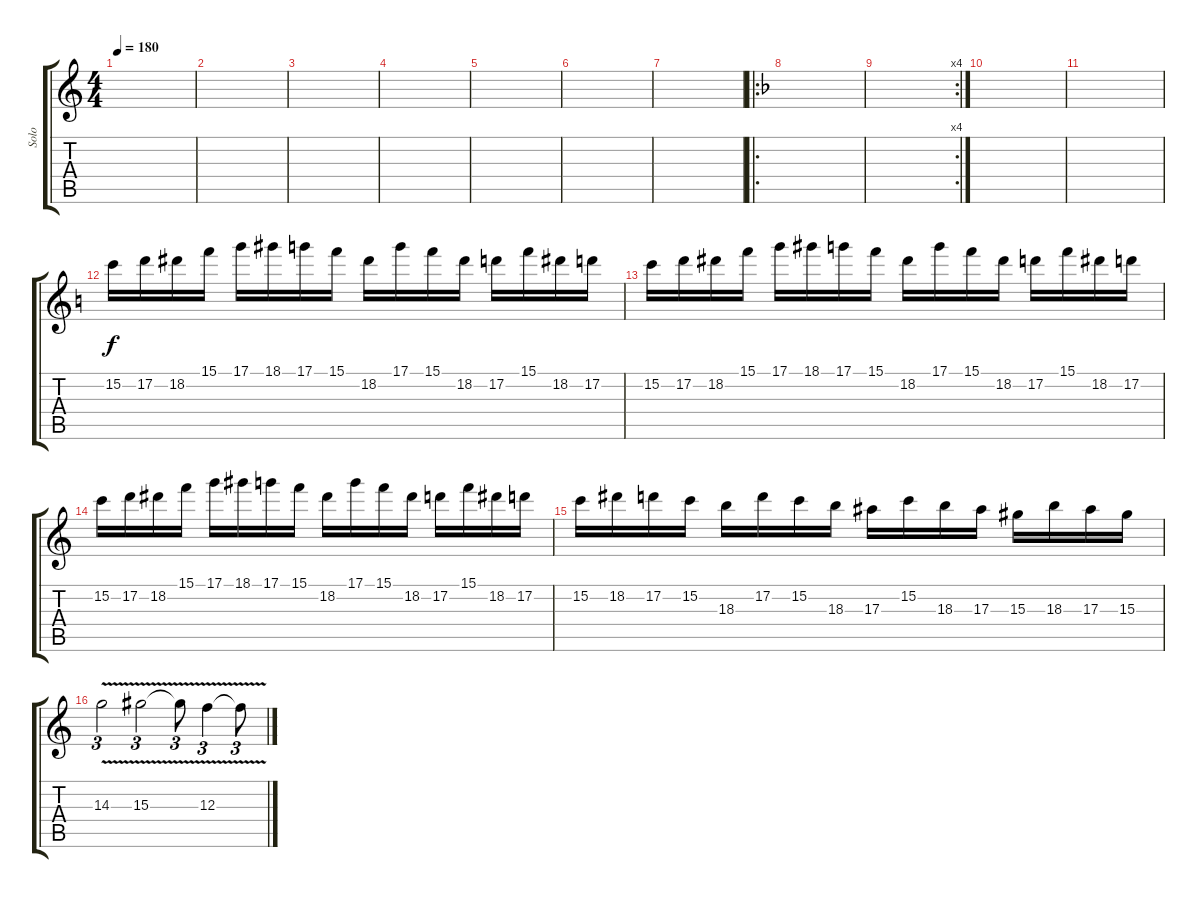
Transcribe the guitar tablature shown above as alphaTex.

\track ("Solo" "Solo") {instrument overdrivenguitar}
\staff {score tabs}
\tuning (D4 A3 F3 C3 G2 C2) {hide}
\ts (4 4)
\tempo 180
\clef g2
\ks c
|
|
|
|
|
|
|
\ro
\ks f
|
\rc 4
|
|
|
\ks c
15.2.16 17.2.16 18.2.16 15.1.16 17.1.16 18.1.16 17.1.16 15.1.16 18.2.16 17.1.16 15.1.16 18.2.16 17.2.16 15.1.16 18.2.16 17.2.16 |
15.2.16 17.2.16 18.2.16 15.1.16 17.1.16 18.1.16 17.1.16 15.1.16 18.2.16 17.1.16 15.1.16 18.2.16 17.2.16 15.1.16 18.2.16 17.2.16 |
15.2.16 17.2.16 18.2.16 15.1.16 17.1.16 18.1.16 17.1.16 15.1.16 18.2.16 17.1.16 15.1.16 18.2.16 17.2.16 15.1.16 18.2.16 17.2.16 |
15.2.16 18.2.16 17.2.16 15.2.16 18.3.16 17.2.16 15.2.16 18.3.16 17.3.16 15.2.16 18.3.16 17.3.16 15.3.16 18.3.16 17.3.16 15.3.16 |
14.3{v}.2{tu (3 2)} 15.3{v}.2{tu (3 2)} 15.3{t}.8{tu (3 2)} 12.3{v}.4{tu (3 2)} 12.3{t}.8{tu (3 2)}
